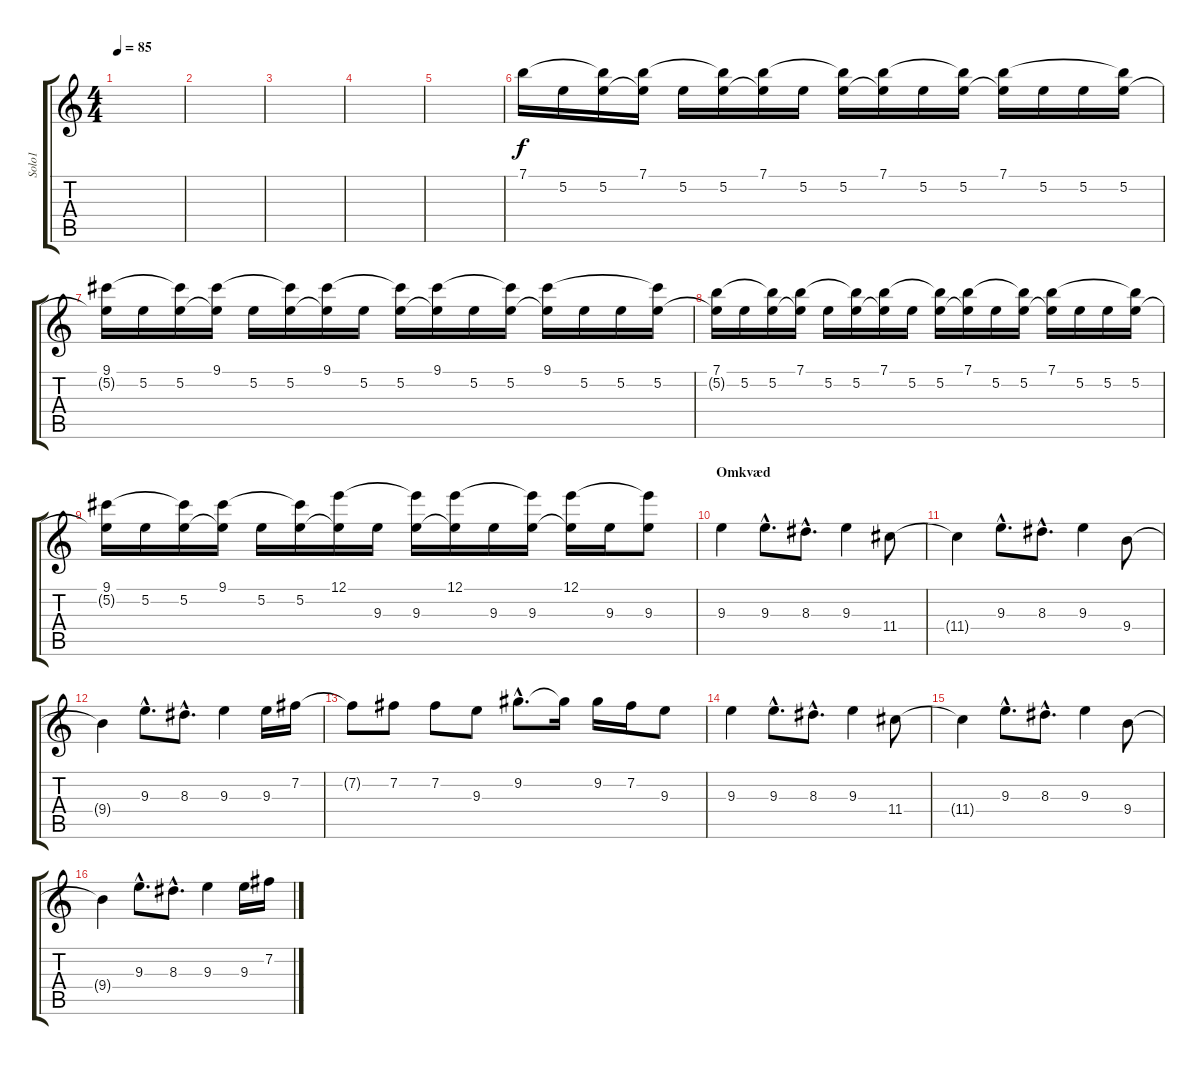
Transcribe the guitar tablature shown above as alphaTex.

\track ("Solo1" "Solo1") {instrument distortionguitar}
\staff {score tabs}
\tuning (E4 B3 G3 D3 A2 E2) {hide}
\ts (4 4)
\tempo 85
\clef g2
\ks c
|
|
|
|
|
7.1.16{volume 14 instrument acousticguitarsteel} 5.2.16 (7.1{t} 5.2).16 (7.1 5.2{t}).16 5.2.16 (7.1{t} 5.2).16 (7.1 5.2{t}).16 5.2.16 (7.1{t} 5.2).16 (7.1 5.2{t}).16 5.2.16 (7.1{t} 5.2).16 (7.1 5.2{t}).16 5.2.16 5.2.16 (7.1{t} 5.2).16 |
(9.1 5.2{t}).16 5.2.16 (9.1{t} 5.2).16 (9.1 5.2{t}).16 5.2.16 (9.1{t} 5.2).16 (9.1 5.2{t}).16 5.2.16 (9.1{t} 5.2).16 (9.1 5.2{t}).16 5.2.16 (9.1{t} 5.2).16 (9.1 5.2{t}).16 5.2.16 5.2.16 (9.1{t} 5.2).16 |
(7.1 5.2{t}).16 5.2.16 (7.1{t} 5.2).16 (7.1 5.2{t}).16 5.2.16 (7.1{t} 5.2).16 (7.1 5.2{t}).16 5.2.16 (7.1{t} 5.2).16 (7.1 5.2{t}).16 5.2.16 (7.1{t} 5.2).16 (7.1 5.2{t}).16 5.2.16 5.2.16 (7.1{t} 5.2).16 |
(9.1 5.2{t}).16 5.2.16 (9.1{t} 5.2).16 (9.1 5.2{t}).16 5.2.16 (9.1{t} 5.2).16 (12.1 5.2{t}).16 9.3.16 (12.1{t} 9.3).16 (12.1 9.3{t}).16 9.3.16 (12.1{t} 9.3).16 (12.1 9.3{t}).16 9.3.16 (12.1{t} 9.3).8 |
\section ("" "Omkvæd")
9.3.4{volume 12 instrument distortionguitar} 9.3{hac}.8{d} 8.3{hac}.8{d} 9.3.4 11.4.8 |
11.4{t}.4 9.3{hac}.8{d} 8.3{hac}.8{d} 9.3.4 9.4.8 |
9.4{t}.4 9.3{hac}.8{d} 8.3{hac}.8{d} 9.3.4 9.3.16 7.2.16 |
7.2{t}.8 7.2.8 7.2.8 9.3.8 9.2{hac}.8{d} 9.2{t}.16 9.2.16 7.2.16 9.3.8 |
9.3.4 9.3{hac}.8{d} 8.3{hac}.8{d} 9.3.4 11.4.8 |
11.4{t}.4 9.3{hac}.8{d} 8.3{hac}.8{d} 9.3.4 9.4.8 |
9.4{t}.4 9.3{hac}.8{d} 8.3{hac}.8{d} 9.3.4 9.3.16 7.2.16
